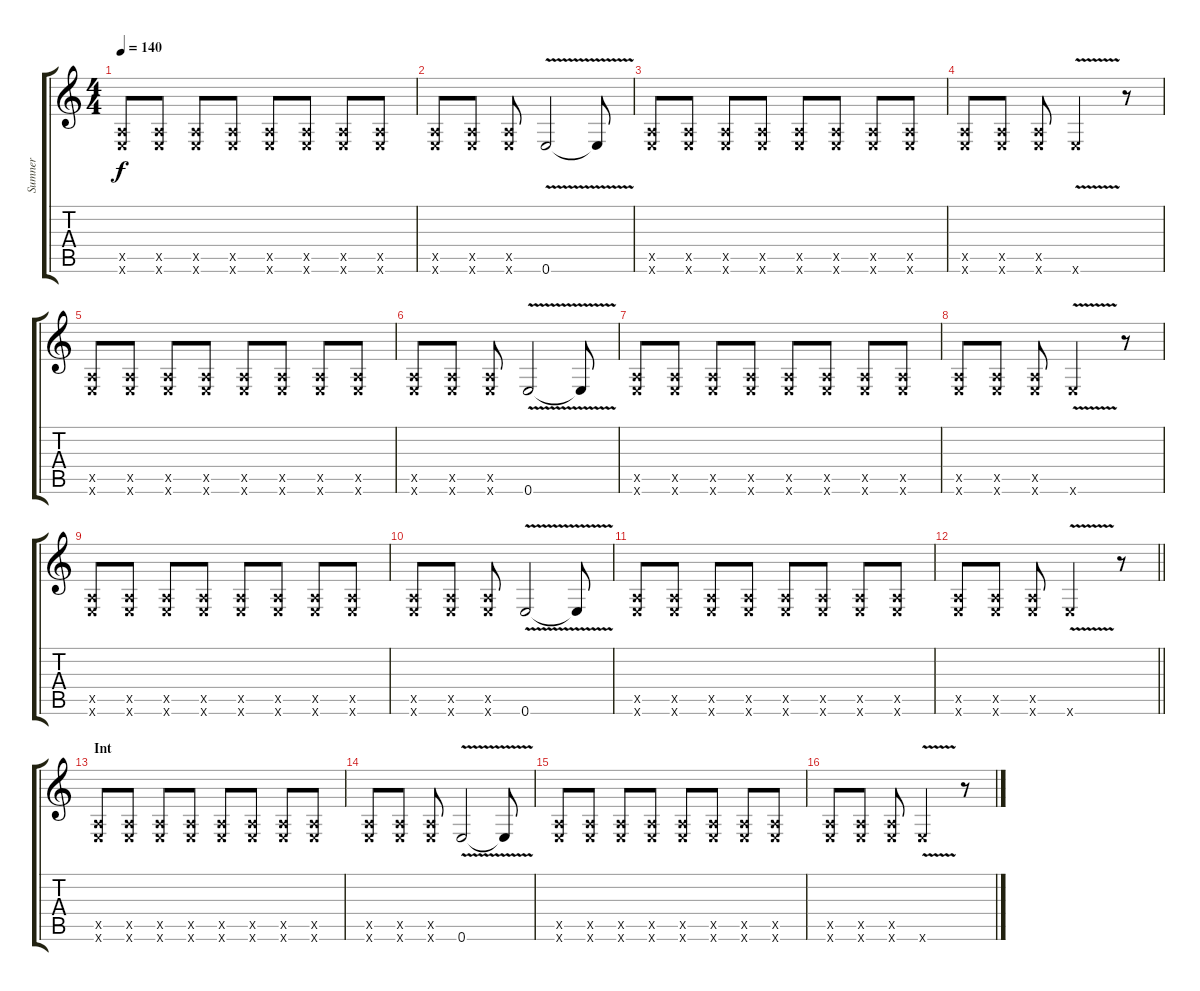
\track ("Sumner" "Sumner") {instrument overdrivenguitar}
\staff {score tabs}
\tuning (E4 B3 G3 D3 A2 E2) {hide}
\ts (4 4)
\tempo 140
\clef g2
\ks c
(0.5{x} 0.6{x}).8{dy f} (0.5{x} 0.6{x}).8 (0.5{x} 0.6{x}).8 (0.5{x} 0.6{x}).8 (0.5{x} 0.6{x}).8 (0.5{x} 0.6{x}).8 (0.5{x} 0.6{x}).8 (0.5{x} 0.6{x}).8 |
(0.5{x} 0.6{x}).8 (0.5{x} 0.6{x}).8 (0.5{x} 0.6{x}).8 0.6{v}.2 0.6{t}.8 |
(0.5{x} 0.6{x}).8 (0.5{x} 0.6{x}).8 (0.5{x} 0.6{x}).8 (0.5{x} 0.6{x}).8 (0.5{x} 0.6{x}).8 (0.5{x} 0.6{x}).8 (0.5{x} 0.6{x}).8 (0.5{x} 0.6{x}).8 |
(0.5{x} 0.6{x}).8 (0.5{x} 0.6{x}).8 (0.5{x} 0.6{x}).8 0.6{v x}.2 r.8 |
(0.5{x} 0.6{x}).8 (0.5{x} 0.6{x}).8 (0.5{x} 0.6{x}).8 (0.5{x} 0.6{x}).8 (0.5{x} 0.6{x}).8 (0.5{x} 0.6{x}).8 (0.5{x} 0.6{x}).8 (0.5{x} 0.6{x}).8 |
(0.5{x} 0.6{x}).8 (0.5{x} 0.6{x}).8 (0.5{x} 0.6{x}).8 0.6{v}.2 0.6{t}.8 |
(0.5{x} 0.6{x}).8 (0.5{x} 0.6{x}).8 (0.5{x} 0.6{x}).8 (0.5{x} 0.6{x}).8 (0.5{x} 0.6{x}).8 (0.5{x} 0.6{x}).8 (0.5{x} 0.6{x}).8 (0.5{x} 0.6{x}).8 |
(0.5{x} 0.6{x}).8 (0.5{x} 0.6{x}).8 (0.5{x} 0.6{x}).8 0.6{v x}.2 r.8 |
(0.5{x} 0.6{x}).8 (0.5{x} 0.6{x}).8 (0.5{x} 0.6{x}).8 (0.5{x} 0.6{x}).8 (0.5{x} 0.6{x}).8 (0.5{x} 0.6{x}).8 (0.5{x} 0.6{x}).8 (0.5{x} 0.6{x}).8 |
(0.5{x} 0.6{x}).8 (0.5{x} 0.6{x}).8 (0.5{x} 0.6{x}).8 0.6{v}.2 0.6{t}.8 |
(0.5{x} 0.6{x}).8 (0.5{x} 0.6{x}).8 (0.5{x} 0.6{x}).8 (0.5{x} 0.6{x}).8 (0.5{x} 0.6{x}).8 (0.5{x} 0.6{x}).8 (0.5{x} 0.6{x}).8 (0.5{x} 0.6{x}).8 |
\barLineRight lightlight
(0.5{x} 0.6{x}).8 (0.5{x} 0.6{x}).8 (0.5{x} 0.6{x}).8 0.6{v x}.2 r.8 |
\section ("" "Int")
(0.5{x} 0.6{x}).8 (0.5{x} 0.6{x}).8 (0.5{x} 0.6{x}).8 (0.5{x} 0.6{x}).8 (0.5{x} 0.6{x}).8 (0.5{x} 0.6{x}).8 (0.5{x} 0.6{x}).8 (0.5{x} 0.6{x}).8 |
(0.5{x} 0.6{x}).8 (0.5{x} 0.6{x}).8 (0.5{x} 0.6{x}).8 0.6{v}.2 0.6{t}.8 |
(0.5{x} 0.6{x}).8 (0.5{x} 0.6{x}).8 (0.5{x} 0.6{x}).8 (0.5{x} 0.6{x}).8 (0.5{x} 0.6{x}).8 (0.5{x} 0.6{x}).8 (0.5{x} 0.6{x}).8 (0.5{x} 0.6{x}).8 |
(0.5{x} 0.6{x}).8 (0.5{x} 0.6{x}).8 (0.5{x} 0.6{x}).8 0.6{v x}.2 r.8
